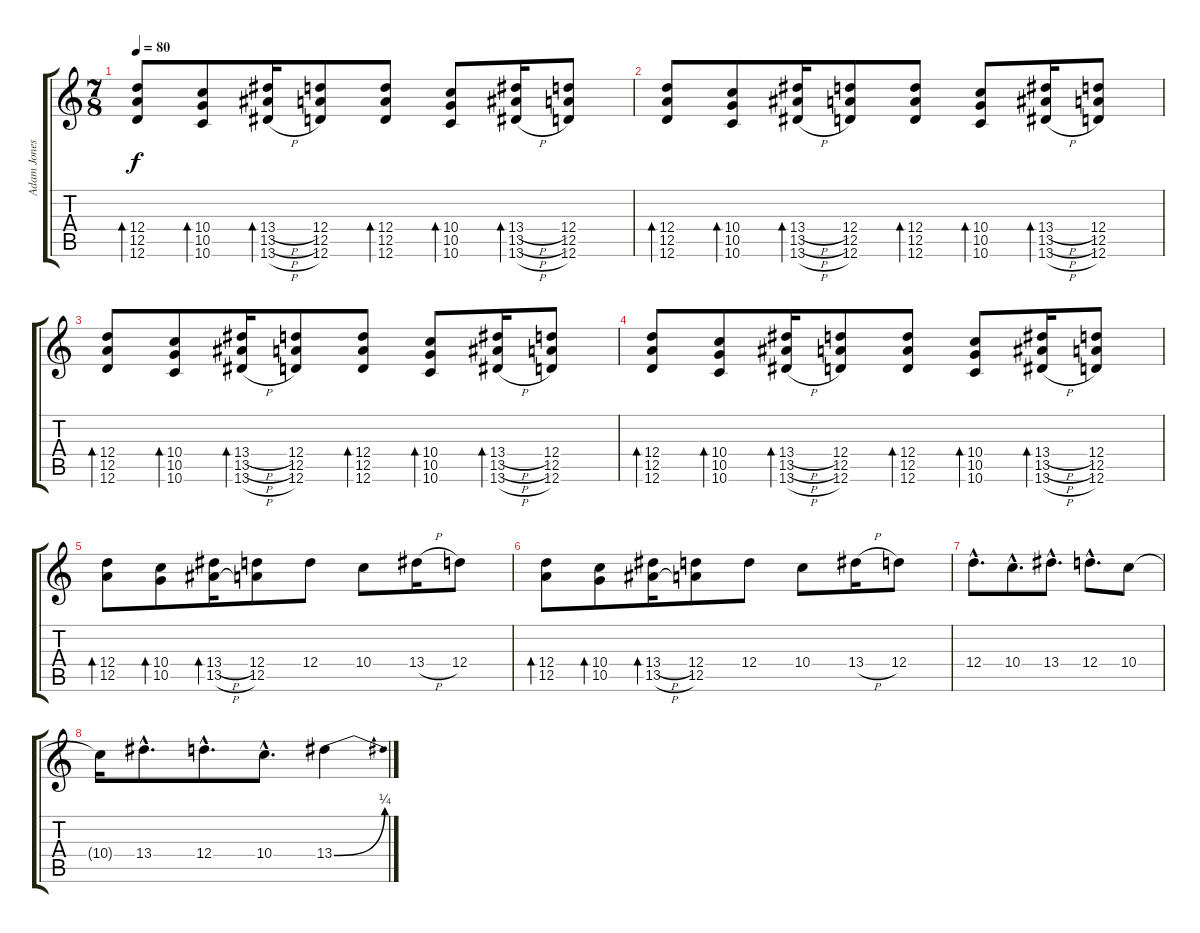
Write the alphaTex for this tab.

\track ("Adam Jones (left)" "Adam Jones") {instrument overdrivenguitar}
\staff {score tabs}
\tuning (E4 B3 G3 D3 A2 D2) {hide}
\ts (7 8)
\tempo 80
\clef g2
\ks c
(12.4 12.5 12.6).8{bd 30 dy f instrument overdrivenguitar} (10.4 10.5 10.6).8{bd 30} (13.4{h} 13.5{h} 13.6{h}).16{bd 30} (12.4 12.5 12.6).8 (12.4 12.5 12.6).8{bd 30} (10.4 10.5 10.6).8{bd 30} (13.4{h} 13.5{h} 13.6{h}).16{bd 30} (12.4 12.5 12.6).8 |
(12.4 12.5 12.6).8{bd 30} (10.4 10.5 10.6).8{bd 30} (13.4{h} 13.5{h} 13.6{h}).16{bd 30} (12.4 12.5 12.6).8 (12.4 12.5 12.6).8{bd 30} (10.4 10.5 10.6).8{bd 30} (13.4{h} 13.5{h} 13.6{h}).16{bd 30} (12.4 12.5 12.6).8 |
(12.4 12.5 12.6).8{bd 30} (10.4 10.5 10.6).8{bd 30} (13.4{h} 13.5{h} 13.6{h}).16{bd 30} (12.4 12.5 12.6).8 (12.4 12.5 12.6).8{bd 30} (10.4 10.5 10.6).8{bd 30} (13.4{h} 13.5{h} 13.6{h}).16{bd 30} (12.4 12.5 12.6).8 |
(12.4 12.5 12.6).8{bd 30} (10.4 10.5 10.6).8{bd 30} (13.4{h} 13.5{h} 13.6{h}).16{bd 30} (12.4 12.5 12.6).8 (12.4 12.5 12.6).8{bd 30} (10.4 10.5 10.6).8{bd 30} (13.4{h} 13.5{h} 13.6{h}).16{bd 30} (12.4 12.5 12.6).8 |
(12.4 12.5).8{bd 30} (10.4 10.5).8{bd 30} (13.4{h} 13.5{h}).16{bd 30} (12.4 12.5).8 12.4.8 10.4.8 13.4{h}.16 12.4.8 |
(12.4 12.5).8{bd 30} (10.4 10.5).8{bd 30} (13.4{h} 13.5{h}).16{bd 30} (12.4 12.5).8 12.4.8 10.4.8 13.4{h}.16 12.4.8 |
12.4{hac}.8{d} 10.4{hac}.8{d} 13.4{hac}.8{d} 12.4{hac}.8{d} 10.4.8 |
10.4{t}.16 13.4{hac}.8{d} 12.4{hac}.8{d} 10.4{hac}.8{d} 13.4{be (bend 0 0 60 1)}.4
